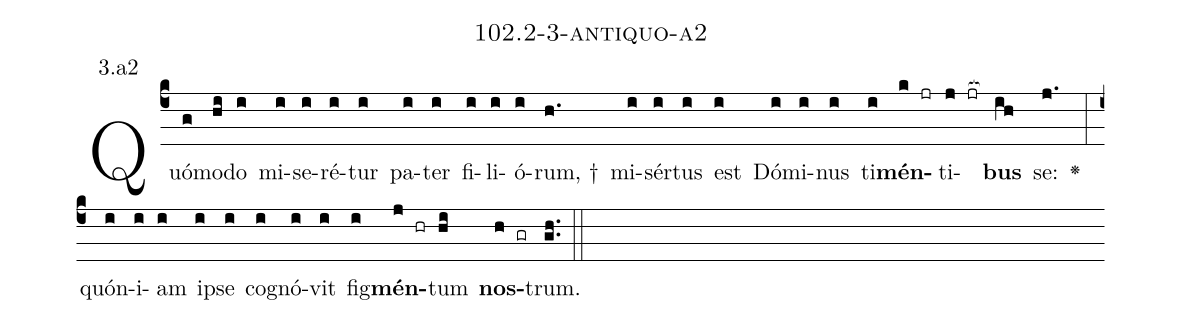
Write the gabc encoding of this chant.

name: 102.2-3-antiquo-a2;
annotation: 3.a2;
%%
(c4)Quó(g)mo(hi)do(i) mi(i)se(i)ré(i)tur(i) pa(i)ter(i) fi(i)li(i)ó(i)rum, †(h.) mi(i)sér(i)tus(i) est(i) Dó(i)mi(i)nus(i) ti(i)<b>mén</b>(k jr)ti(j jr[ocb:1{])<b>bus</b>(ih[ocb:0}]) se:(j.) <v>\greheightstar</v>(:) quón(i)i(i)am(i) ip(i)se(i) co(i)gnó(i)vit(i) fig(i)<b>mén</b>(j hr)tum(hi) <b>nos</b>(h gr)trum.(gh..) (::)


%E(i) u(i) o(j) u(hi) a(h) e.(gh..) (::)
